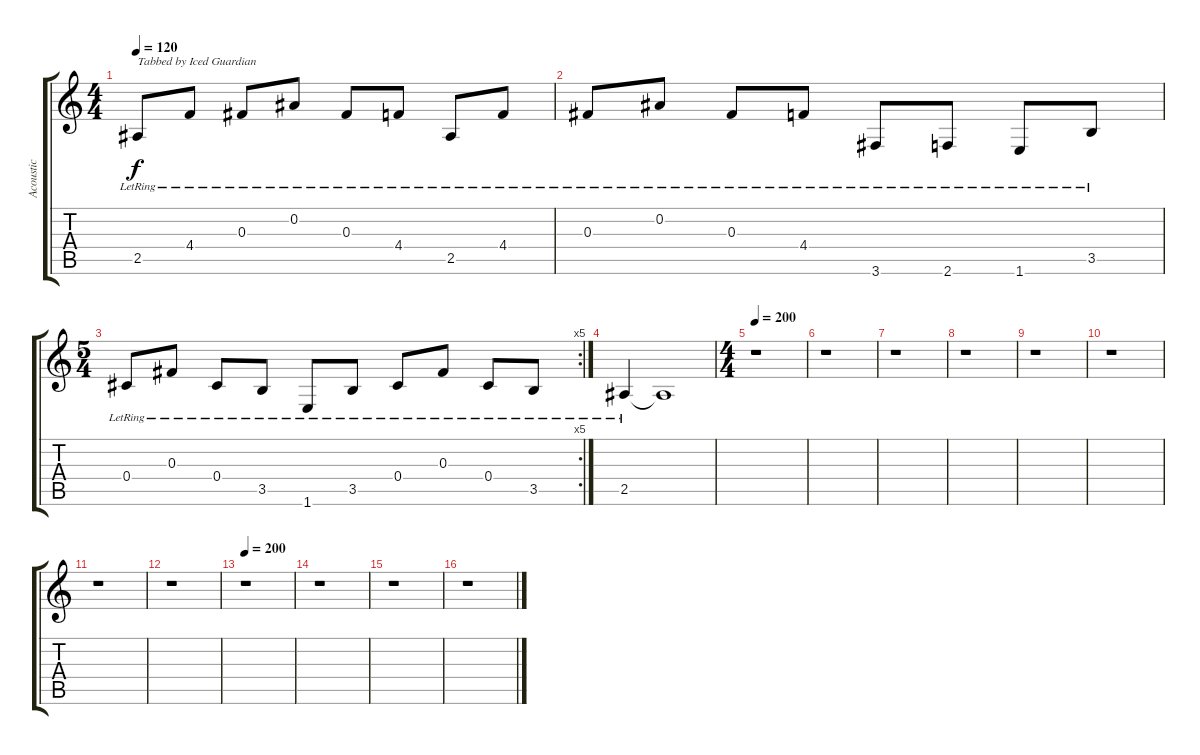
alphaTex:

\track ("Acoustic" "Acoustic") {instrument acousticguitarsteel}
\staff {score tabs}
\tuning (Eb4 Bb3 Gb3 Db3 Ab2 Eb2) {hide}
\ts (4 4)
\tempo 120
\clef g2
\ks c
2.5{lr}.8{txt "Tabbed by Iced Guardian" dy f instrument acousticguitarsteel} 4.4{lr}.8 0.3{lr}.8 0.2{lr}.8 0.3{lr}.8 4.4{lr}.8 2.5{lr}.8 4.4{lr}.8 |
0.3{lr}.8 0.2{lr}.8 0.3{lr}.8 4.4{lr}.8 3.6{lr}.8 2.6{lr}.8 1.6{lr}.8 3.5{lr}.8 |
\rc 5
\ts (5 4)
0.4{lr}.8 0.3{lr}.8 0.4{lr}.8 3.5{lr}.8 1.6{lr}.8 3.5{lr}.8 0.4{lr}.8 0.3{lr}.8 0.4{lr}.8 3.5{lr}.8 |
2.5{lr}.4 2.5{t}.1 |
\ts (4 4)
\tempo 200
r.1 |
r.1 |
r.1 |
r.1 |
r.1 |
r.1 |
r.1 |
r.1 |
\tempo 200
r.1 |
r.1 |
r.1 |
r.1
